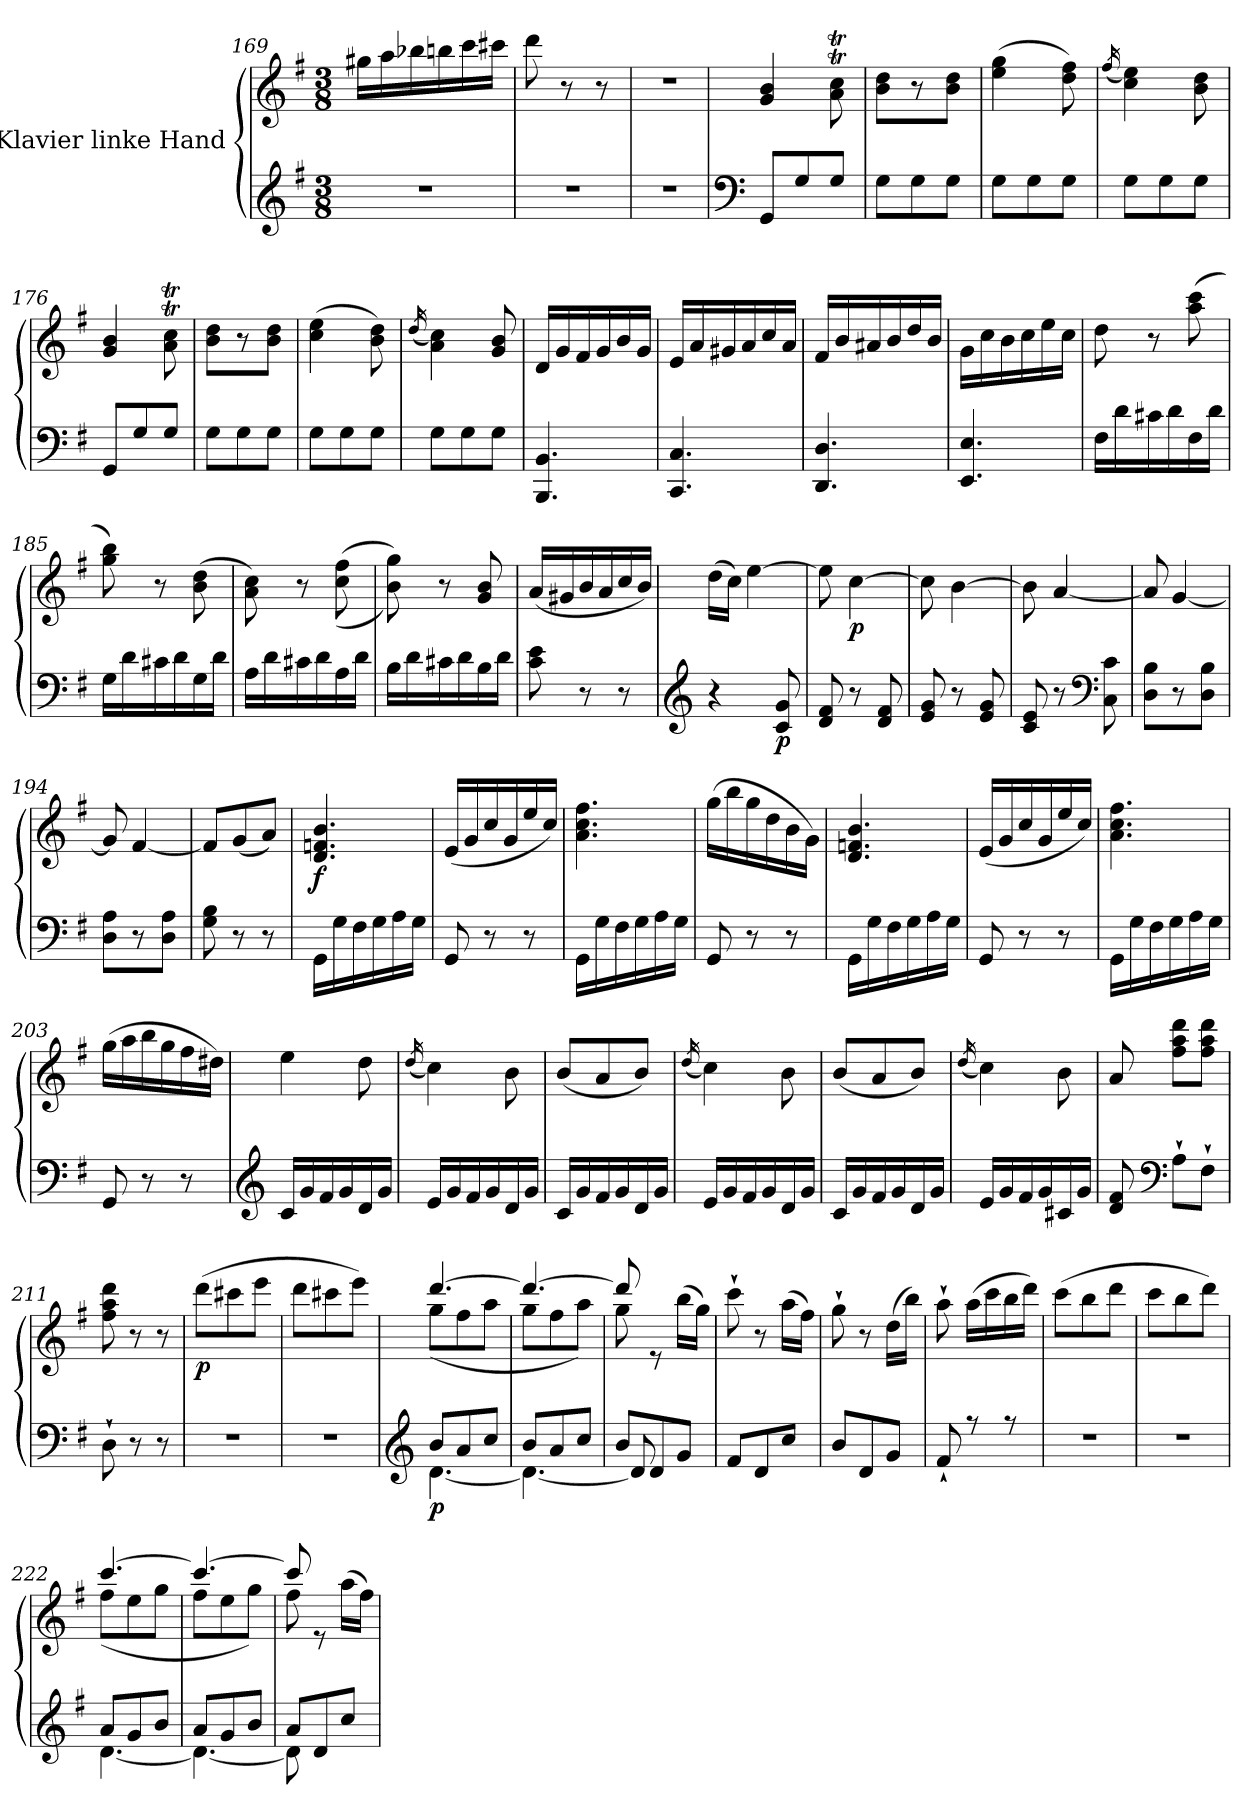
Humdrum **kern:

**kern	**kern	**dynam
*part1	*part1	*part1
*staff2	*staff1	*staff1/2
*I"Klavier linke Hand	*	*
*clefG2	*clefG2	*
*k[f#]	*k[f#]	*
*M3/8	*M3/8	*
=169	=169	=169
4.r	16gg#X\LL	.
.	16aa\	.
.	16bb-X\	.
.	16bbn\	.
.	16ccc\	.
.	16ccc#X\JJ	.
=170	=170	=170
4.r	8ddd\	.
.	8r	.
.	8r	.
=171	=171	=171
4.r	4.r	.
=172	=172	=172
*clefF4	*	*
8GG/L	4g/ 4b/	.
8G/	.	.
8G/J	8a\T 8cc\T	.
=173	=173	=173
8G\L	8b\ 8dd\L	.
8G\	8r	.
8G\J	8b\ 8dd\J	.
=174	=174	=174
8G\L	(>4ee\ 4gg\	.
8G\	.	.
8G\J	8dd\ 8ff#\)	.
=175	=175	=175
.	(<16qff#/	.
8G\L	4cc\ 4ee\)	.
8G\	.	.
8G\J	8b\ 8dd\	.
=176	=176	=176
8GG/L	4g/ 4b/	.
8G/	.	.
8G/J	8a\T 8cc\T	.
=177	=177	=177
8G\L	8b\ 8dd\L	.
8G\	8r	.
8G\J	8b\ 8dd\J	.
=178	=178	=178
8G\L	(>4cc\ 4ee\	.
8G\	.	.
8G\J	8b\ 8dd\)	.
=179	=179	=179
.	(<16qdd/	.
8G\L	4a\ 4cc\)	.
8G\	.	.
8G\J	8g/ 8b/	.
=180	=180	=180
4.BBB/ 4.BB/	16d/LL	.
.	16g/	.
.	16f#/	.
.	16g/	.
.	16b/	.
.	16g/JJ	.
=181	=181	=181
4.CC/ 4.C/	16e/LL	.
.	16a/	.
.	16g#X/	.
.	16a/	.
.	16cc/	.
.	16a/JJ	.
=182	=182	=182
4.DD/ 4.D/	16f#/LL	.
.	16b/	.
.	16a#X/	.
.	16b/	.
.	16dd/	.
.	16b/JJ	.
=183	=183	=183
4.EE/ 4.E/	16g\LL	.
.	16cc\	.
.	16b\	.
.	16cc\	.
.	16ee\	.
.	16cc\JJ	.
=184	=184	=184
16F#\LL	8dd\	.
16d\	.	.
16c#X\	8r	.
16d\	.	.
16F#\	(>8aa\ 8ccc\	.
16d\JJ	.	.
=185	=185	=185
16G\LL	8gg\ 8bb\)	.
16d\	.	.
16c#X\	8r	.
16d\	.	.
16G\	(>8b\ 8dd\	.
16d\JJ	.	.
=186	=186	=186
16A\LL	8a\ 8cc\)	.
16d\	.	.
16c#X\	8r	.
16d\	.	.
16A\	(<(>8cc\ 8ff#\	.
16d\JJ	.	.
=187	=187	=187
16B\LL	8b\ 8gg\))	.
16d\	.	.
16c#X\	8r	.
16d\	.	.
16B\	8g/ 8b/	.
16d\JJ	.	.
=188	=188	=188
8c\ 8e\	(<16a/LL	.
.	16g#X/	.
8r	16b/	.
.	16a/	.
8r	16cc/	.
.	16b/JJ)	.
=189	=189	=189
*clefG2	*	*
4r	(>16dd\LL	.
.	16cc\JJ)	.
.	[4ee\	.
!	!	!LO:DY:b=2
8c/ 8g/	.	p
=190	=190	=190
8d/ 8f#/	8ee\]	.
!	!	!LO:DY:b
8r	[4cc\	p
8d/ 8f#/	.	.
=191	=191	=191
8e/ 8g/	8cc\]	.
8r	[4b\	.
8e/ 8g/	.	.
=192	=192	=192
8c/ 8e/	8b\]	.
8r	[4a/	.
*clefF4	*	*
8C\ 8c\	.	.
=193	=193	=193
8D\ 8B\L	8a/]	.
8r	[4g/	.
8D\ 8B\J	.	.
=194	=194	=194
8D\ 8A\L	8g/]	.
8r	[4f#/	.
8D\ 8A\J	.	.
=195	=195	=195
8G\ 8B\	8f#/L]	.
8r	(<8g/	.
8r	8a/J)	.
=196	=196	=196
!	!	!LO:DY:b
16GG\LL	4.d/ 4.fn/ 4.b/	f
16G\	.	.
16F#\	.	.
16G\	.	.
16A\	.	.
16G\JJ	.	.
=197	=197	=197
8GG/	(<16e/LL	.
.	16g/	.
8r	16cc/	.
.	16g/	.
8r	16ee/	.
.	16cc/JJ)	.
=198	=198	=198
16GG\LL	4.a\ 4.cc\ 4.ff#\	.
16G\	.	.
16F#\	.	.
16G\	.	.
16A\	.	.
16G\JJ	.	.
=199	=199	=199
8GG/	(>16gg\LL	.
.	16bb\	.
8r	16gg\	.
.	16dd\	.
8r	16b\	.
.	16g\JJ)	.
=200	=200	=200
16GG\LL	4.d/ 4.fn/ 4.b/	.
16G\	.	.
16F#\	.	.
16G\	.	.
16A\	.	.
16G\JJ	.	.
=201	=201	=201
8GG/	(<16e/LL	.
.	16g/	.
8r	16cc/	.
.	16g/	.
8r	16ee/	.
.	16cc/JJ)	.
=202	=202	=202
16GG\LL	4.a\ 4.cc\ 4.ff#\	.
16G\	.	.
16F#\	.	.
16G\	.	.
16A\	.	.
16G\JJ	.	.
=203	=203	=203
8GG/	(>16gg\LL	.
.	16aa\	.
8r	16bb\	.
.	16gg\	.
8r	16ff#\	.
.	16dd#X\JJ)	.
=204	=204	=204
*clefG2	*	*
16c/LL	4ee\	.
16g/	.	.
16f#/	.	.
16g/	.	.
16d/	8dd\	.
16g/JJ	.	.
=205	=205	=205
.	(<16qdd/	.
16e/LL	4cc\)	.
16g/	.	.
16f#/	.	.
16g/	.	.
16d/	8b\	.
16g/JJ	.	.
=206	=206	=206
16c/LL	(<8b/L	.
16g/	.	.
16f#/	8a/	.
16g/	.	.
16d/	8b/J)	.
16g/JJ	.	.
=207	=207	=207
.	(<16qdd/	.
16e/LL	4cc\)	.
16g/	.	.
16f#/	.	.
16g/	.	.
16d/	8b\	.
16g/JJ	.	.
=208	=208	=208
16c/LL	(<8b/L	.
16g/	.	.
16f#/	8a/	.
16g/	.	.
16d/	8b/J)	.
16g/JJ	.	.
=209	=209	=209
.	(<16qdd/	.
16e/LL	4cc\)	.
16g/	.	.
16f#/	.	.
16g/	.	.
16c#X/	8b\	.
16g/JJ	.	.
=210	=210	=210
8d/ 8f#/	8a/	.
*clefF4	*	*
8A`\L	8ff#\ 8aa\ 8ddd\L	.
8F#`\J	8ff#\ 8aa\ 8ddd\J	.
=211	=211	=211
8D`\	8ff#\ 8aa\ 8ddd\	.
8r	8r	.
8r	8r	.
=212	=212	=212
!	!	!LO:DY:b
4.r	(>8ddd\L	p
.	8ccc#X\	.
.	8eee\J	.
=213	=213	=213
4.r	8ddd\L	.
.	8ccc#X\	.
.	8eee\J)	.
=214	=214	=214
*clefG2	*	*
*^	*^	*
!	!	!	!	!LO:DY:b=2
8b/L	[4.d\	[4.ddd/	(<8gg\L	p
8a/	.	.	8ff#\	.
8cc/J	.	.	8aa\J	.
=215	=215	=215	=215	=215
8b/L	4.d\_	4.ddd/_	8gg\L	.
8a/	.	.	8ff#\	.
8cc/J	.	.	8aa\J)	.
=216	=216	=216	=216	=216
8b/L	8d/]	8ddd/]	8gg\	.
8d/	4ryy	8re	4ryy	.
8g/J	.	(>16bb\LL	.	.
.	.	16gg\JJ)	.	.
*	*	*v	*v	*
=217	=217	=217	=217
4.ryy	8f#/L	8ccc`\	.
.	8d/	8r	.
.	8cc/J	(>16aa\LL	.
.	.	16ff#\JJ)	.
=218	=218	=218	=218
4.ryy	8b/L	8gg`\	.
.	8d/	8r	.
.	8g/J	(>16dd\LL	.
.	.	16bb\JJ)	.
=219	=219	=219	=219
4.ryy	8f#`/	8aa`\	.
.	8rff	(>16aa\LL	.
.	.	16ccc\	.
.	8rff	16bb\	.
.	.	16ddd\JJ)	.
*v	*v	*	*
=220	=220	=220
4.r	(>8ccc\L	.
.	8bb\	.
.	8ddd\J	.
=221	=221	=221
4.r	8ccc\L	.
.	8bb\	.
.	8ddd\J)	.
=222	=222	=222
*^	*^	*
8a/L	[4.d\	[4.ccc/	(<8ff#\L	.
8g/	.	.	8ee\	.
8b/J	.	.	8gg\J	.
=223	=223	=223	=223	=223
8a/L	4.d\_	4.ccc/_	8ff#\L	.
8g/	.	.	8ee\	.
8b/J	.	.	8gg\J)	.
=224	=224	=224	=224	=224
8a/L	8d\]	8ccc/]	8ff#\	.
8d/	4ryy	8re	4ryy	.
8cc/J	.	(>16aa\LL	.	.
.	.	16ff#\JJ)	.	.
*v	*v	*	*	*
*	*v	*v	*
=	=	=
*-	*-	*-
